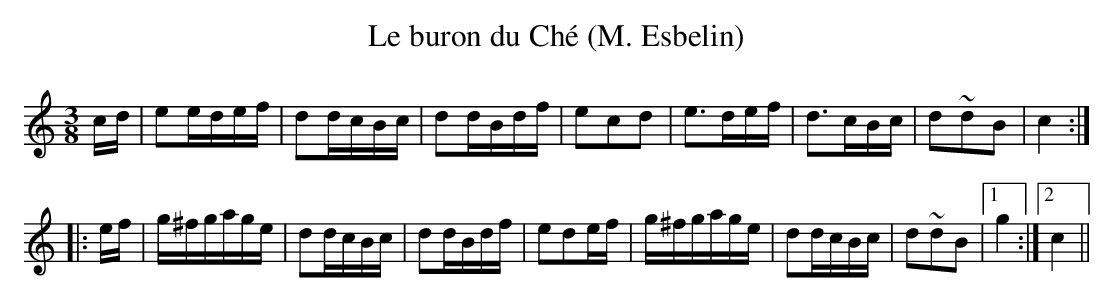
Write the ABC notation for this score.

X:1
T:Le buron du Ché (M. Esbelin)
M:3/8
L:1/16
K:C
cd|e2edef|d2dcBc|d2dBdf|e2c2d2|\
e3def|d3cBc|d2~d2B2|c4:|
|:ef|g^fgage|d2dcBc|d2dBdf|e2d2ef|\
g^fgage|d2dcBc|d2~d2B2|1 g4:|2 c4||
